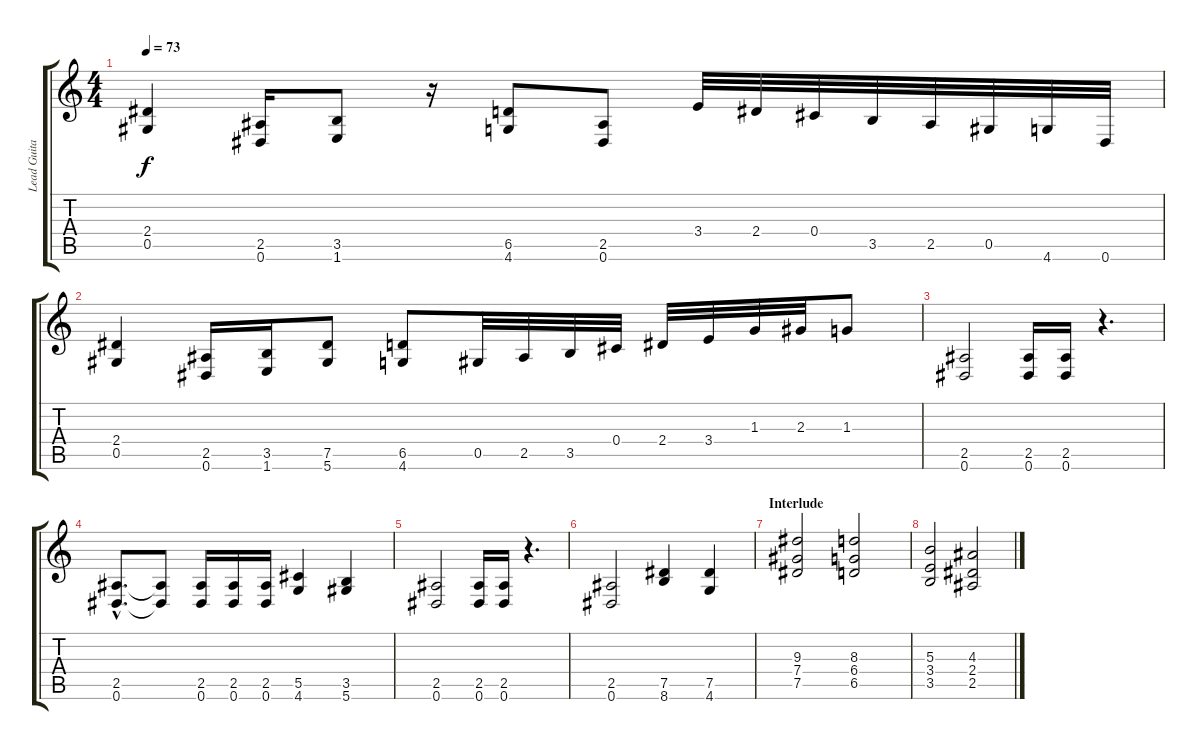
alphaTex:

\track ("Lead Guitar" "Lead Guita") {instrument distortionguitar}
\staff {score tabs}
\tuning (Eb4 Bb3 Gb3 Db3 Ab2 Eb2) {hide}
\ts (4 4)
\tempo 73
\clef g2
\ks c
(2.4 0.5).4{dy f} (2.5 0.6).16 (3.5 1.6).8 r.16 (6.5 4.6).8 (2.5 0.6).8 3.4.32 2.4.32 0.4.32 3.5.32 2.5.32 0.5.32 4.6.32 0.6.32 |
(2.4 0.5).4 (2.5 0.6).16 (3.5 1.6).16 (7.5 5.6).8 (6.5 4.6).8 0.5.32 2.5.32 3.5.32 0.4.32 2.4.32 3.4.32 1.3.32 2.3.32 1.3.8 |
(2.5 0.6).2 (2.5 0.6).16 (2.5 0.6).16 r.4{d} |
(2.5{hac} 0.6{hac}).8{d} (2.5{t} 0.6{t}).8 (2.5 0.6).16 (2.5 0.6).16 (2.5 0.6).16 (5.5 4.6).4 (3.5 5.6).4 |
(2.5 0.6).2 (2.5 0.6).16 (2.5 0.6).16 r.4{d} |
(2.5 0.6).2 (7.5 8.6).4 (7.5 4.6).4 |
\section ("" "Interlude")
(9.3 7.4 7.5).2 (8.3 6.4 6.5).2 |
(5.3 3.4 3.5).2 (4.3 2.4 2.5).2
